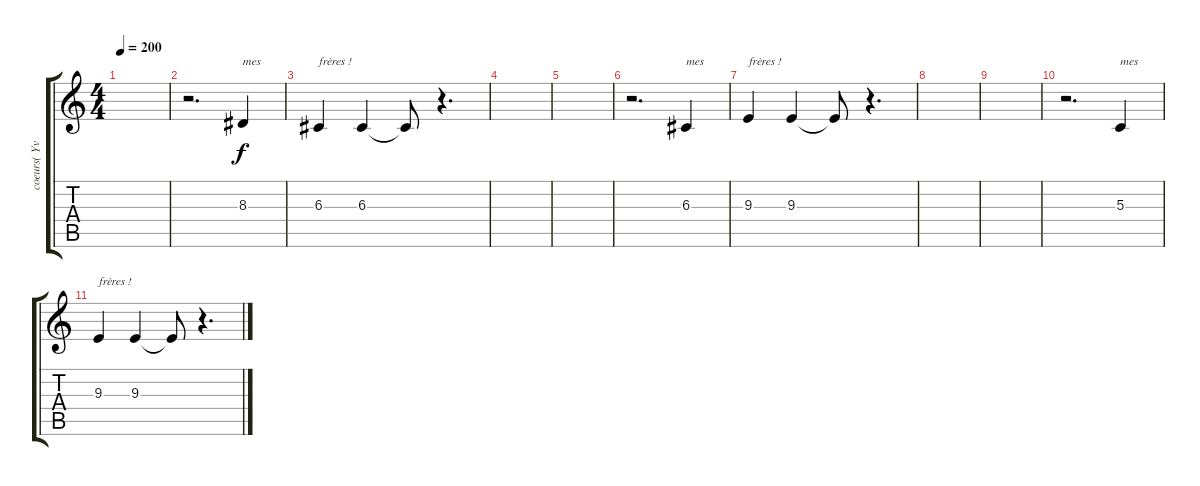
\track ("coeurs( Yves et Vlad )" "coeurs( Yv") {instrument englishhorn}
\staff {score tabs}
\tuning (E4 B3 G3 D3 A2 E2) {hide}
\ts (4 4)
\tempo 200
\clef g2
\ks c
|
r.2{d} 8.3.4{txt "mes"} |
6.3.4{txt "frères !"} 6.3.4 6.3{t}.8 r.4{d} |
|
|
r.2{d} 6.3.4{txt "mes"} |
9.3.4{txt "frères !"} 9.3.4 9.3{t}.8 r.4{d} |
|
|
r.2{d} 5.3.4{txt "mes"} |
9.3.4{txt "frères !"} 9.3.4 9.3{t}.8 r.4{d}
